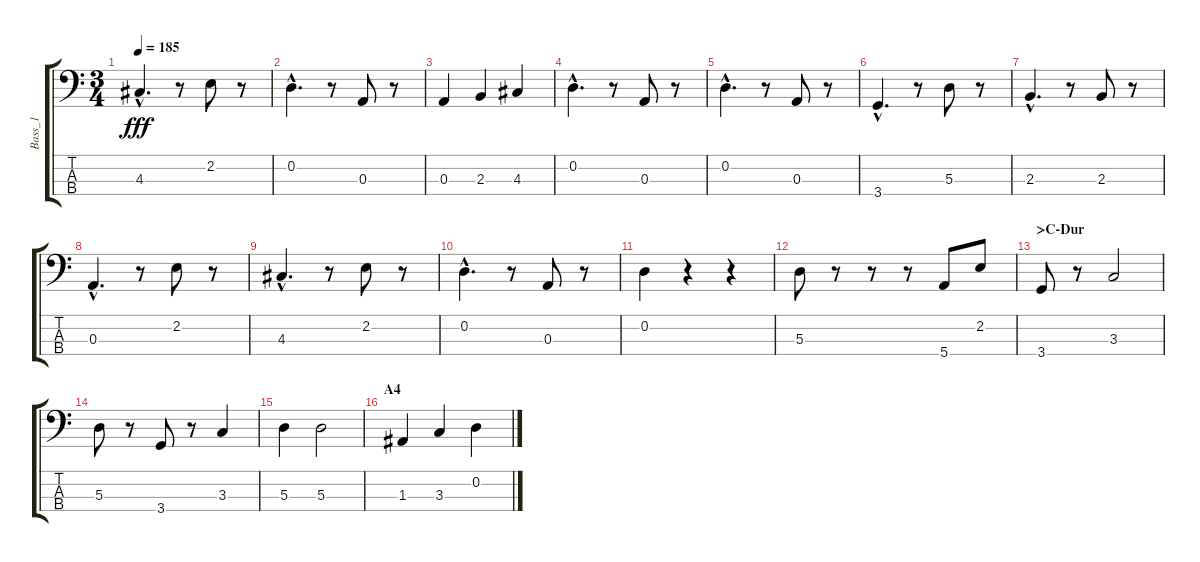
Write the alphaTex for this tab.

\track ("Bass_1" "Bass_1") {instrument electricguitarmuted}
\staff {score tabs}
\tuning (G2 D2 A1 E1) {hide}
\ts (3 4)
\tempo 185
\clef f4
\ks c
4.3{hac}.4{d dy fff} r.8 2.2.8 r.8 |
0.2{hac}.4{d} r.8 0.3.8 r.8 |
0.3.4 2.3.4 4.3.4 |
0.2{hac}.4{d} r.8 0.3.8 r.8 |
0.2{hac}.4{d} r.8 0.3.8 r.8 |
3.4{hac}.4{d} r.8 5.3.8 r.8 |
2.3{hac}.4{d} r.8 2.3.8 r.8 |
0.3{hac}.4{d} r.8 2.2.8 r.8 |
4.3{hac}.4{d} r.8 2.2.8 r.8 |
0.2{hac}.4{d} r.8 0.3.8 r.8 |
0.2.4 r.4 r.4 |
5.3.8 r.8 r.8 r.8 5.4.8 2.2.8 |
\section ("" ">C-Dur")
3.4.8 r.8 3.3.2 |
5.3.8 r.8 3.4.8 r.8 3.3.4 |
5.3.4 5.3.2 |
\section ("" "A4")
1.3.4 3.3.4 0.2.4
